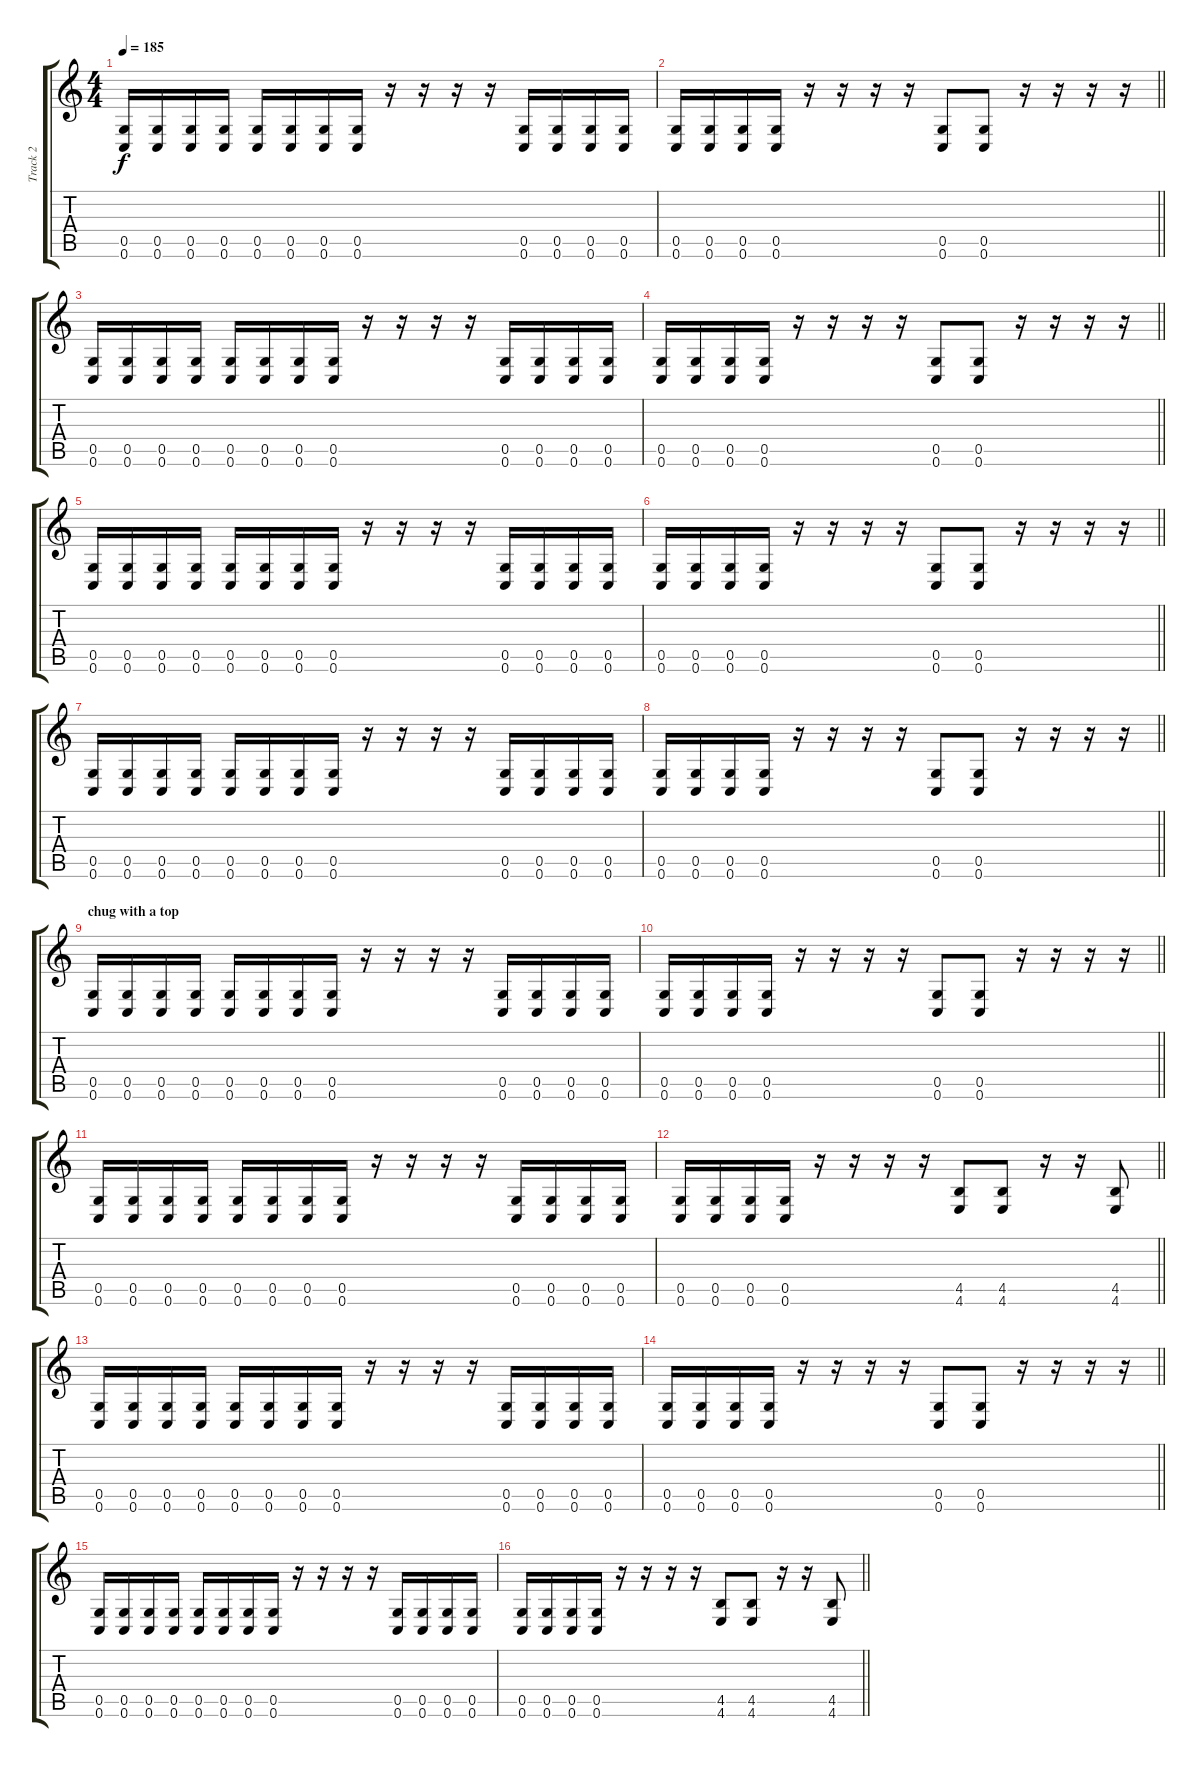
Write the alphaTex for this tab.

\track ("Track 2" "Track 2") {instrument distortionguitar}
\staff {score tabs}
\tuning (D4 A3 F3 C3 G2 C2) {hide}
\ts (4 4)
\tempo 185
\clef g2
\ks c
(0.5 0.6).16{dy f} (0.5 0.6).16 (0.5 0.6).16 (0.5 0.6).16 (0.5 0.6).16 (0.5 0.6).16 (0.5 0.6).16 (0.5 0.6).16 r.16 r.16 r.16 r.16 (0.5 0.6).16 (0.5 0.6).16 (0.5 0.6).16 (0.5 0.6).16 |
\barLineRight lightlight
(0.5 0.6).16 (0.5 0.6).16 (0.5 0.6).16 (0.5 0.6).16 r.16 r.16 r.16 r.16 (0.5 0.6).8 (0.5 0.6).8 r.16 r.16 r.16 r.16 |
\section ("" "")
(0.5 0.6).16 (0.5 0.6).16 (0.5 0.6).16 (0.5 0.6).16 (0.5 0.6).16 (0.5 0.6).16 (0.5 0.6).16 (0.5 0.6).16 r.16 r.16 r.16 r.16 (0.5 0.6).16 (0.5 0.6).16 (0.5 0.6).16 (0.5 0.6).16 |
\barLineRight lightlight
(0.5 0.6).16 (0.5 0.6).16 (0.5 0.6).16 (0.5 0.6).16 r.16 r.16 r.16 r.16 (0.5 0.6).8 (0.5 0.6).8 r.16 r.16 r.16 r.16 |
(0.5 0.6).16 (0.5 0.6).16 (0.5 0.6).16 (0.5 0.6).16 (0.5 0.6).16 (0.5 0.6).16 (0.5 0.6).16 (0.5 0.6).16 r.16 r.16 r.16 r.16 (0.5 0.6).16 (0.5 0.6).16 (0.5 0.6).16 (0.5 0.6).16 |
\barLineRight lightlight
(0.5 0.6).16 (0.5 0.6).16 (0.5 0.6).16 (0.5 0.6).16 r.16 r.16 r.16 r.16 (0.5 0.6).8 (0.5 0.6).8 r.16 r.16 r.16 r.16 |
(0.5 0.6).16 (0.5 0.6).16 (0.5 0.6).16 (0.5 0.6).16 (0.5 0.6).16 (0.5 0.6).16 (0.5 0.6).16 (0.5 0.6).16 r.16 r.16 r.16 r.16 (0.5 0.6).16 (0.5 0.6).16 (0.5 0.6).16 (0.5 0.6).16 |
\barLineRight lightlight
(0.5 0.6).16 (0.5 0.6).16 (0.5 0.6).16 (0.5 0.6).16 r.16 r.16 r.16 r.16 (0.5 0.6).8 (0.5 0.6).8 r.16 r.16 r.16 r.16 |
\section ("" "chug with a top")
(0.5 0.6).16 (0.5 0.6).16 (0.5 0.6).16 (0.5 0.6).16 (0.5 0.6).16 (0.5 0.6).16 (0.5 0.6).16 (0.5 0.6).16 r.16 r.16 r.16 r.16 (0.5 0.6).16 (0.5 0.6).16 (0.5 0.6).16 (0.5 0.6).16 |
\barLineRight lightlight
(0.5 0.6).16 (0.5 0.6).16 (0.5 0.6).16 (0.5 0.6).16 r.16 r.16 r.16 r.16 (0.5 0.6).8 (0.5 0.6).8 r.16 r.16 r.16 r.16 |
(0.5 0.6).16 (0.5 0.6).16 (0.5 0.6).16 (0.5 0.6).16 (0.5 0.6).16 (0.5 0.6).16 (0.5 0.6).16 (0.5 0.6).16 r.16 r.16 r.16 r.16 (0.5 0.6).16 (0.5 0.6).16 (0.5 0.6).16 (0.5 0.6).16 |
\barLineRight lightlight
(0.5 0.6).16 (0.5 0.6).16 (0.5 0.6).16 (0.5 0.6).16 r.16 r.16 r.16 r.16 (4.5 4.6).8 (4.5 4.6).8 r.16 r.16 (4.5 4.6).8 |
(0.5 0.6).16 (0.5 0.6).16 (0.5 0.6).16 (0.5 0.6).16 (0.5 0.6).16 (0.5 0.6).16 (0.5 0.6).16 (0.5 0.6).16 r.16 r.16 r.16 r.16 (0.5 0.6).16 (0.5 0.6).16 (0.5 0.6).16 (0.5 0.6).16 |
\barLineRight lightlight
(0.5 0.6).16 (0.5 0.6).16 (0.5 0.6).16 (0.5 0.6).16 r.16 r.16 r.16 r.16 (0.5 0.6).8 (0.5 0.6).8 r.16 r.16 r.16 r.16 |
(0.5 0.6).16 (0.5 0.6).16 (0.5 0.6).16 (0.5 0.6).16 (0.5 0.6).16 (0.5 0.6).16 (0.5 0.6).16 (0.5 0.6).16 r.16 r.16 r.16 r.16 (0.5 0.6).16 (0.5 0.6).16 (0.5 0.6).16 (0.5 0.6).16 |
\barLineRight lightlight
(0.5 0.6).16 (0.5 0.6).16 (0.5 0.6).16 (0.5 0.6).16 r.16 r.16 r.16 r.16 (4.5 4.6).8 (4.5 4.6).8 r.16 r.16 (4.5 4.6).8
